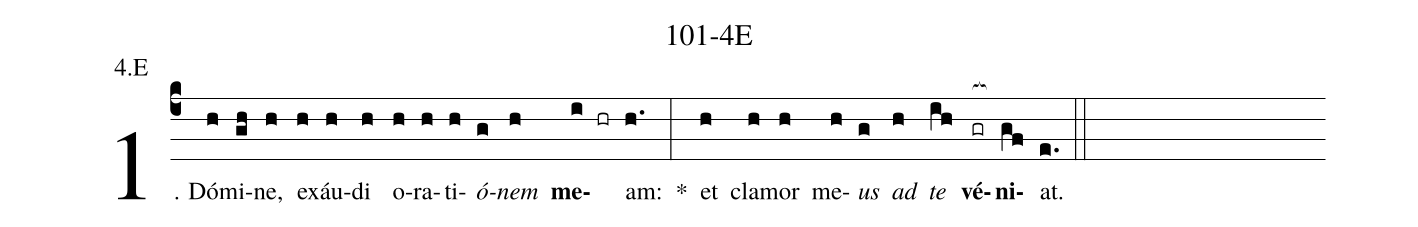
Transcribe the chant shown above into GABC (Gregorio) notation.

name: 101-4E;
annotation: 4.E;
%%
(c4)1. Dó(h)mi(gh)ne,(h) ex(h)áu(h)di(h) o(h)ra(h)ti(h)<i>ó</i>(g)<i>nem</i>(h) <b>me</b>(i hr)am:(h.) *(:) et(h) cla(h)mor(h) me(h)<i>us</i>(g) <i>ad</i>(h) <i>te</i>(ih) <b>vé</b>(gr[ocb:1{])<b>ni</b>(gf[ocb:0}])at.(e.) (::)
